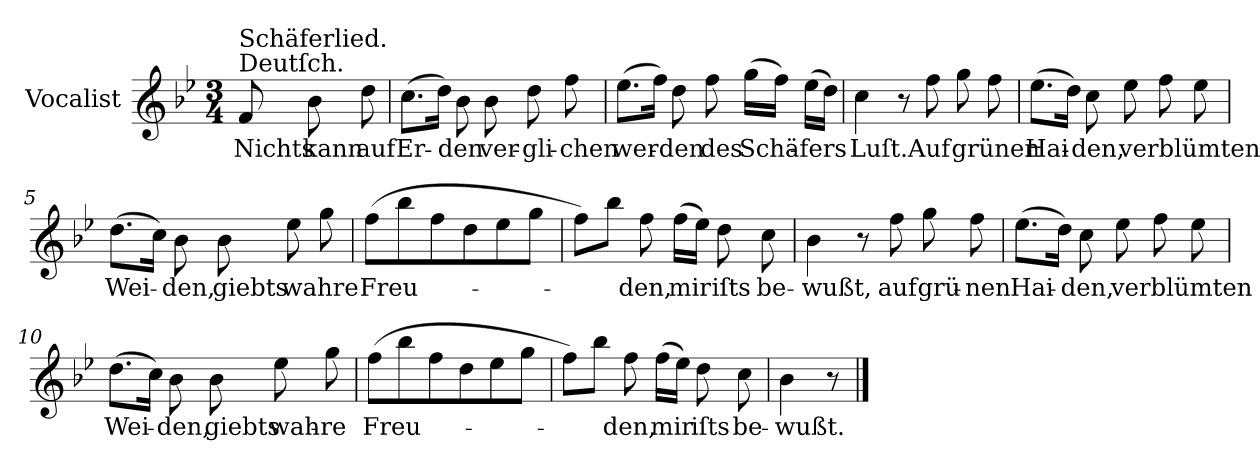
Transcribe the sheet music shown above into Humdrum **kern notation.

**kern	**text
*part1	*part1
*staff1	*staff1
*I"Vocalist	*
*k[b-e-]	*
*B-:	*
*M3/4	*
=	=
!LO:TX:a:t=Deutſch.	!
!LO:TX:a:t=Schäferlied.	!
8f	Nichts
8b-	kann
8dd	auf
=1	=1
(8.ccL	Er-
16ddJk)	.
8b-	-den
8b-	ver-
8dd	-gli-
8ff	-chen
=2	=2
(8.ee-L	wer-
16ffJk)	.
8dd	-den
8ff	des
(16ggLL	Schä-
16ffJJ)	.
(16ee-LL	-fers
16ddJJ)	.
=3	=3
4cc	Luſt.
8r	.
8ff	Auf
8gg	grünen
8ff	.
=4	=4
(8.ee-L	Hai-
16ddJk)	.
8cc	-den,
8ee-	verblümten
8ff	.
8ee-	.
=5	=5
(8.ddL	Wei-
16ccJk)	.
8b-	-den,
8b-	giebts
8ee-	wahre
8gg	.
=6	=6
(8ffL	Freu-
8bb-	.
8ff	.
8dd	.
8ee-	.
8ggJ	.
=7	=7
8ffL)	.
8bb-J	.
8ff	-den,
(16ffLL	mir
16ee-JJ)	.
8dd	iſts
8cc	be-
=8	=8
4b-	-wußt,
8r	.
8ff	auf
8gg	grü-
8ff	-nen
=9	=9
(8.ee-L	Hai-
16ddJk)	.
8cc	-den,
8ee-	verblümten
8ff	.
8ee-	.
=10	=10
(8.ddL	Wei-
16ccJk)	.
8b-	-den,
8b-	giebts
8ee-	wah-
8gg	-re
=11	=11
(8ffL	Freu-
8bb-	.
8ff	.
8dd	.
8ee-	.
8ggJ	.
=12	=12
8ffL)	.
8bb-J	.
8ff	-den,
(16ffLL	mir
16ee-JJ)	.
8dd	iſts
8cc	be-
=13	=13
4b-	-wußt.
8r	.
==	==
*-	*-
